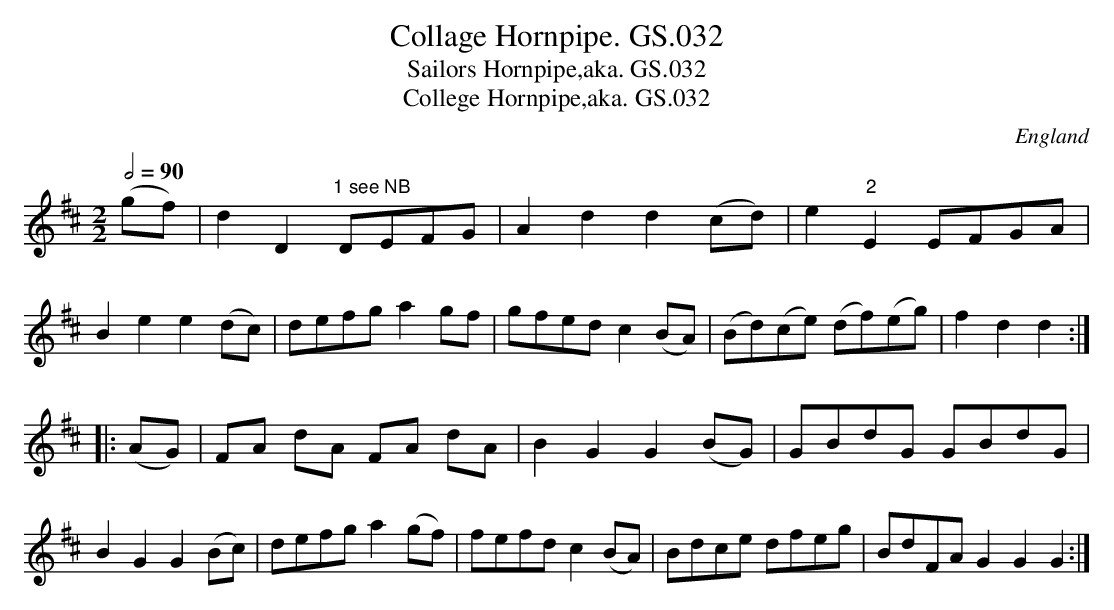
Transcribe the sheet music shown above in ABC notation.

X:1
T:Collage Hornpipe. GS.032
T:Sailors Hornpipe,aka. GS.032
T:College Hornpipe,aka. GS.032
M:2/2
L:1/8
Q:1/2=90
O:England
K:D major
(gf) | d2 D2 "1 see NB" DEFG | A2 d2d2 (cd) | e2 "2" E2 EFGA |!
B2 e2e2 (dc) | defg a2 gf |gfed c2 (BA) |\
(Bd)(ce) (df)(eg) | f2 d2d2 :|!
|: (AG) | FA dA FA dA | B2G2G2 (BG) |  GBdG GBdG |!
B2G2G2 (Bc) | defg a2 (gf) | fefd c2 (BA) | Bdce dfeg | BdFA G2G2G2 :|
